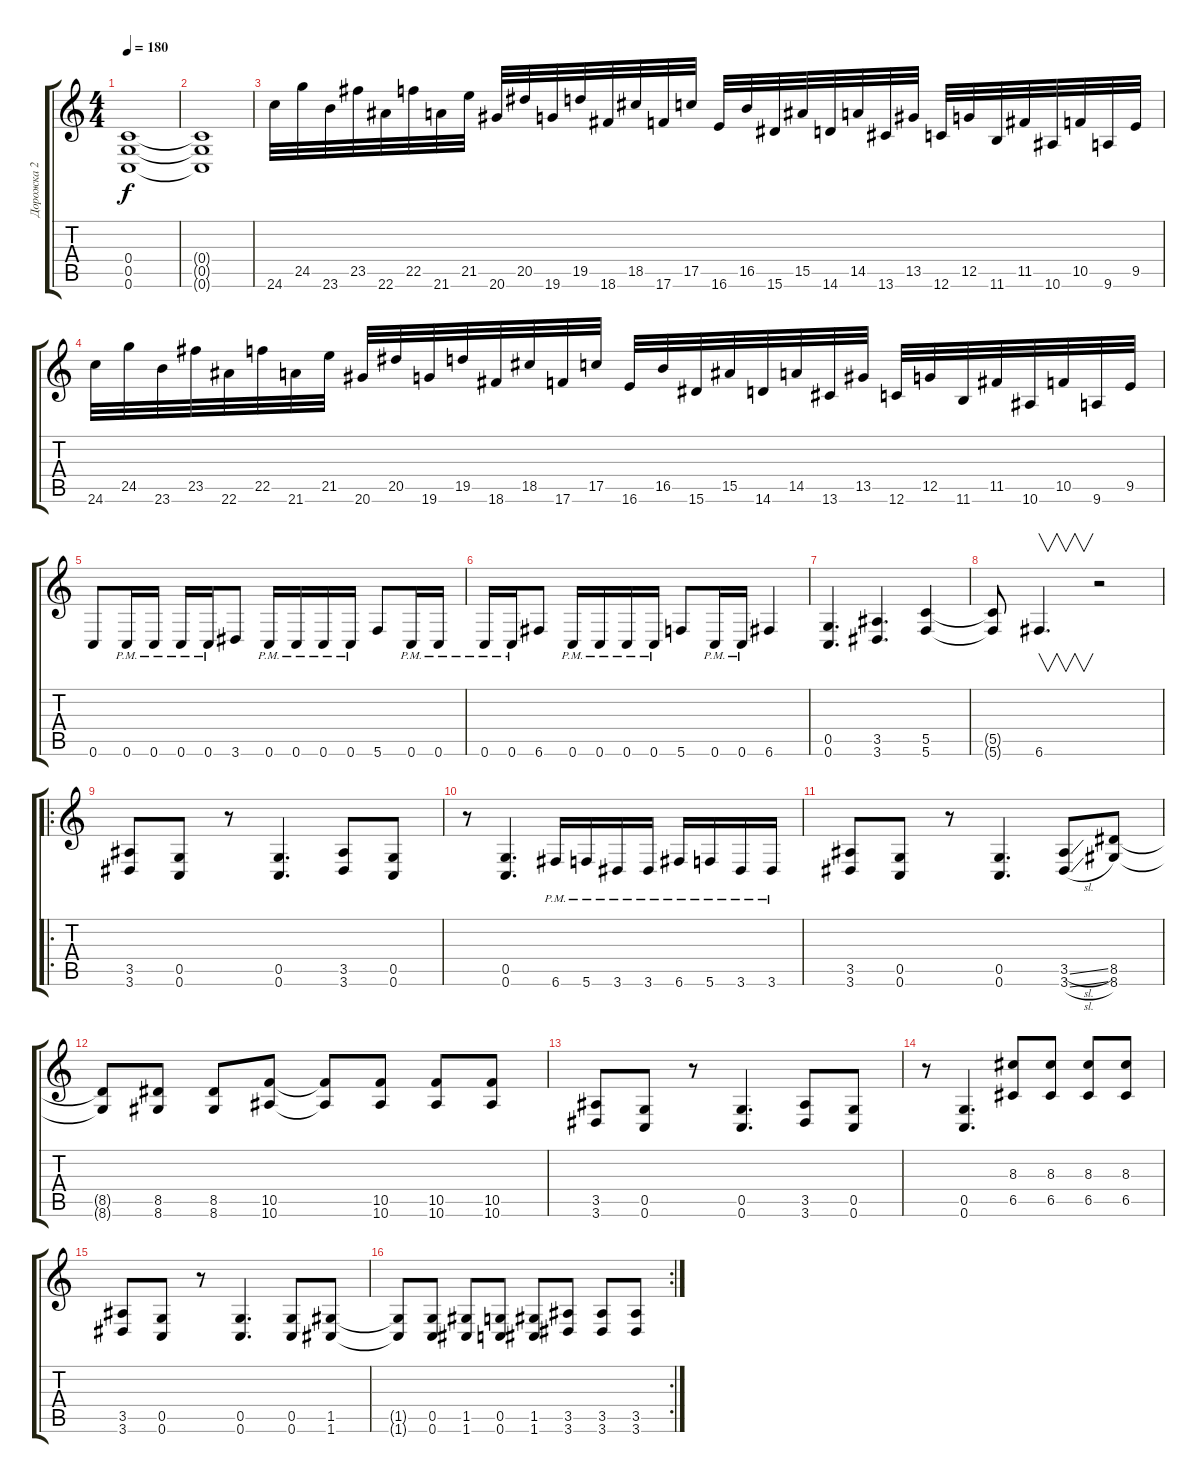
\track ("Дорожка 2" "Дорожка 2") {instrument distortionguitar}
\staff {score tabs}
\tuning (D4 A3 F3 C3 G2 C2) {hide}
\ts (4 4)
\tempo 180
\clef g2
\ks c
(0.4 0.5 0.6).1{dy f} |
(0.4{t} 0.5{t} 0.6{t}).1 |
24.6.32 24.5.32 23.6.32 23.5.32 22.6.32 22.5.32 21.6.32 21.5.32 20.6.32 20.5.32 19.6.32 19.5.32 18.6.32 18.5.32 17.6.32 17.5.32 16.6.32 16.5.32 15.6.32 15.5.32 14.6.32 14.5.32 13.6.32 13.5.32 12.6.32 12.5.32 11.6.32 11.5.32 10.6.32 10.5.32 9.6.32 9.5.32 |
24.6.32 24.5.32 23.6.32 23.5.32 22.6.32 22.5.32 21.6.32 21.5.32 20.6.32 20.5.32 19.6.32 19.5.32 18.6.32 18.5.32 17.6.32 17.5.32 16.6.32 16.5.32 15.6.32 15.5.32 14.6.32 14.5.32 13.6.32 13.5.32 12.6.32 12.5.32 11.6.32 11.5.32 10.6.32 10.5.32 9.6.32 9.5.32 |
0.6.8 0.6{pm}.16 0.6{pm}.16 0.6{pm}.16 0.6{pm}.16 3.6.8 0.6{pm}.16 0.6{pm}.16 0.6{pm}.16 0.6{pm}.16 5.6.8 0.6{pm}.16 0.6{pm}.16 |
0.6{pm}.16 0.6{pm}.16 6.6.8 0.6{pm}.16 0.6{pm}.16 0.6{pm}.16 0.6{pm}.16 5.6.8 0.6{pm}.16 0.6{pm}.16 6.6.4 |
(0.5 0.6).4{d} (3.5 3.6).4{d} (5.5 5.6).4 |
(5.5{t} 5.6{t}).8 6.6.4{v d} r.2 |
\ro
(3.5 3.6).8 (0.5 0.6).8 r.8 (0.5 0.6).4{d} (3.5 3.6).8 (0.5 0.6).8 |
r.8 (0.5 0.6).4{d} 6.6{pm}.16 5.6{pm}.16 3.6{pm}.16 3.6{pm}.16 6.6{pm}.16 5.6{pm}.16 3.6{pm}.16 3.6{pm}.16 |
(3.5 3.6).8 (0.5 0.6).8 r.8 (0.5 0.6).4{d} (3.5{sl} 3.6{sl}).8 (8.5 8.6).8 |
(8.5{t} 8.6{t}).8 (8.5 8.6).8 (8.5 8.6).8 (10.5 10.6).8 (10.5{t} 10.6{t}).8 (10.5 10.6).8 (10.5 10.6).8 (10.5 10.6).8 |
(3.5 3.6).8 (0.5 0.6).8 r.8 (0.5 0.6).4{d} (3.5 3.6).8 (0.5 0.6).8 |
r.8 (0.5 0.6).4{d} (8.3 6.5).8 (8.3 6.5).8 (8.3 6.5).8 (8.3 6.5).8 |
(3.5 3.6).8 (0.5 0.6).8 r.8 (0.5 0.6).4{d} (0.5 0.6).8 (1.5 1.6).8 |
\rc 2
(1.5{t} 1.6{t}).8 (0.5 0.6).8 (1.5 1.6).8 (0.5 0.6).8 (1.5 1.6).8 (3.5 3.6).8 (3.5 3.6).8 (3.5 3.6).8
